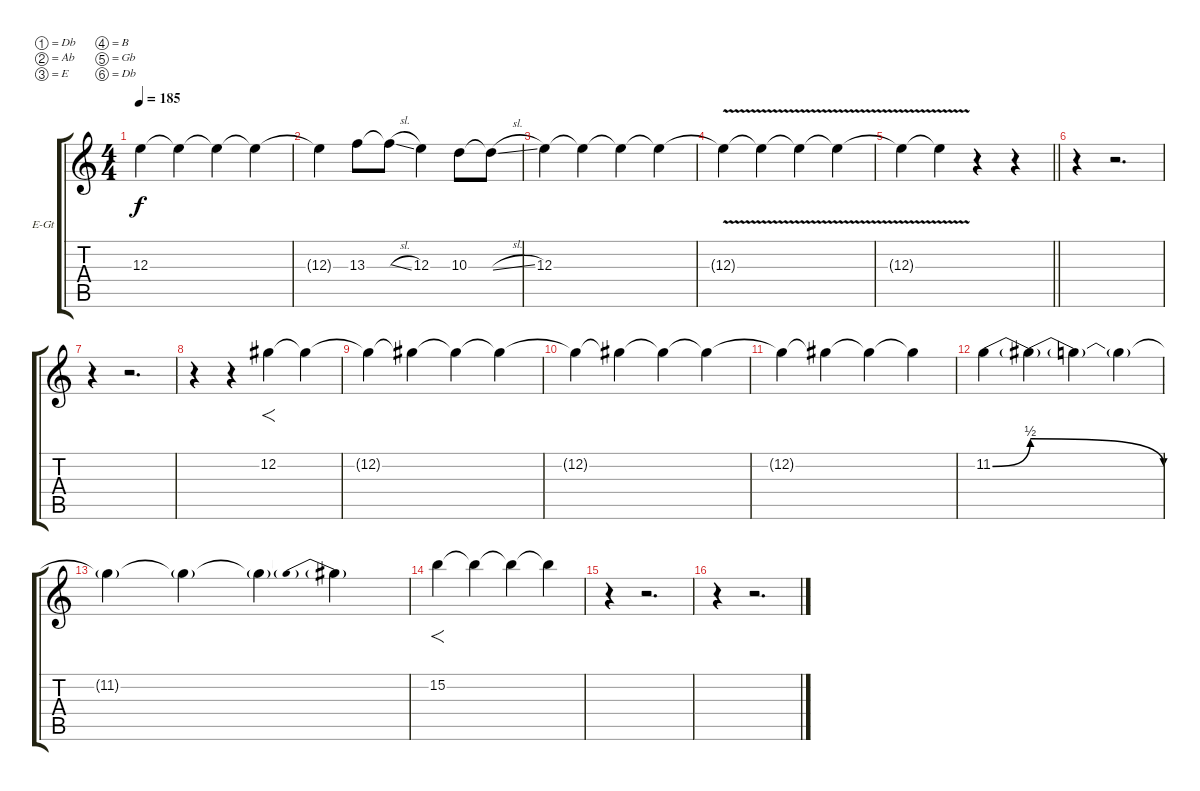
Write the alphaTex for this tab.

\bracketExtendMode groupsimilarinstruments
\firstSystemTrackNameOrientation horizontal
\otherSystemsTrackNameOrientation horizontal
\track ("Gtr" "E-Gt") {instrument distortionguitar}
\staff {score tabs}
\tuning (Db4 Ab3 E3 B2 Gb2 Db2)
\ts (4 4)
\tempo 185
\clef g2
\ks c
12.3.4{dy f} 12.3{t}.4 12.3{t}.4 12.3{t}.4 |
12.3{t}.4 13.3.8 13.3{sl t}.8 12.3.4 10.3.8 10.3{sl t}.8 |
12.3.4 12.3{t}.4 12.3{t}.4 12.3{t}.4 |
12.3{v t}.4 12.3{v t}.4 12.3{v t}.4 12.3{v t}.4 |
\barLineRight lightlight
12.3{v t}.4 12.3{v t}.4 r.4 r.4 |
\section ("" "")
r.4 r.2{d} |
r.4 r.2{d} |
r.4 r.4 12.2.4{f} 12.2{t}.4 |
12.2{t}.4 12.2{t}.4 12.2{t}.4 12.2{t}.4 |
12.2{t}.4 12.2{t}.4 12.2{t}.4 12.2{t}.4 |
12.2{t}.4 12.2{t}.4 12.2{t}.4 12.2{t}.4 |
11.2{be (bend 0 0 60 2)}.4 11.2{be (release 0 2 60 0) t}.4 11.2{t}.4 11.2{t}.4 |
11.2{t}.4 11.2{t}.4 11.2{t}.4 11.2{be (prebend 0 2 60 2) t}.4 |
15.2.4{f} 15.2{t}.4 15.2{t}.4 15.2{t}.4 |
r.4 r.2{d} |
r.4 r.2{d}
